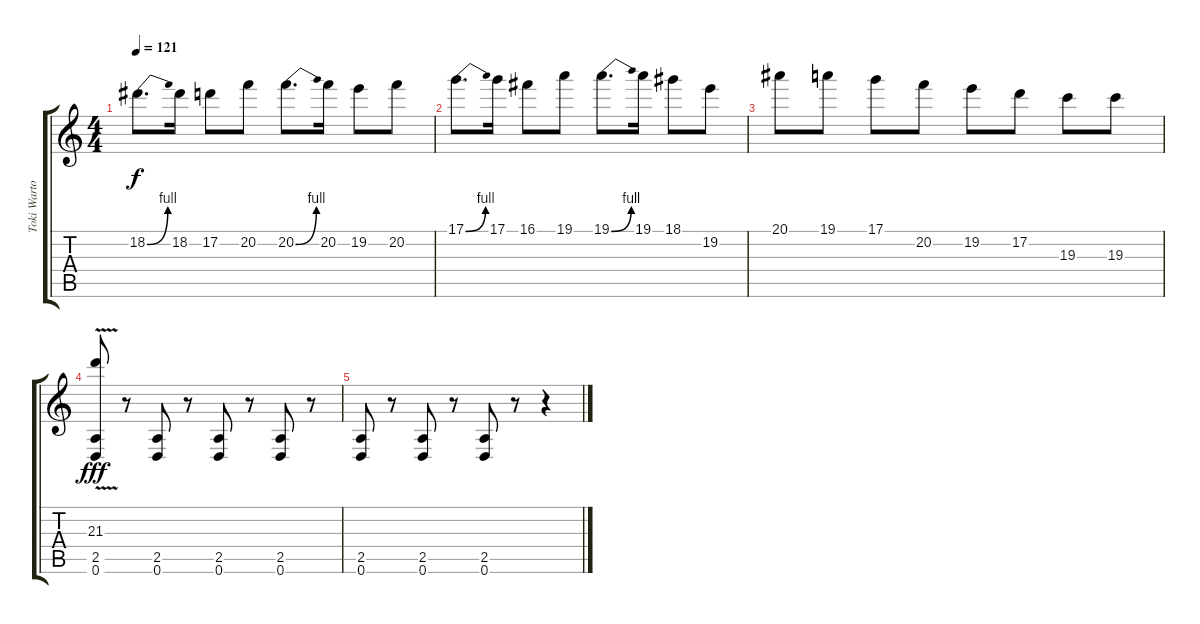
\track ("Toki Wartooth" "Toki Warto") {instrument distortionguitar bank 2}
\staff {score tabs}
\tuning (D4 A3 F3 C3 G2 D2) {hide}
\ts (4 4)
\tempo 121
\clef g2
\ks c
18.2{be (bend 0 0 60 4)}.8{d dy f} 18.2.16 17.2.8 20.2.8 20.2{be (bend 0 0 60 4)}.8{d} 20.2.16 19.2.8 20.2.8 |
17.1{be (bend 0 0 60 4)}.8{d} 17.1.16 16.1.8 19.1.8 19.1{be (bend 0 0 60 4)}.8{d} 19.1.16 18.1.8 19.2.8 |
20.1.8 19.1.8 17.1.8 20.2.8 19.2.8 17.2.8 19.3.8 19.3.8 |
(21.3{v} 2.5 0.6).8{dy fff} r.8 (2.5 0.6).8 r.8 (2.5 0.6).8 r.8 (2.5 0.6).8 r.8 |
(2.5 0.6).8 r.8 (2.5 0.6).8 r.8 (2.5 0.6).8 r.8 r.4
